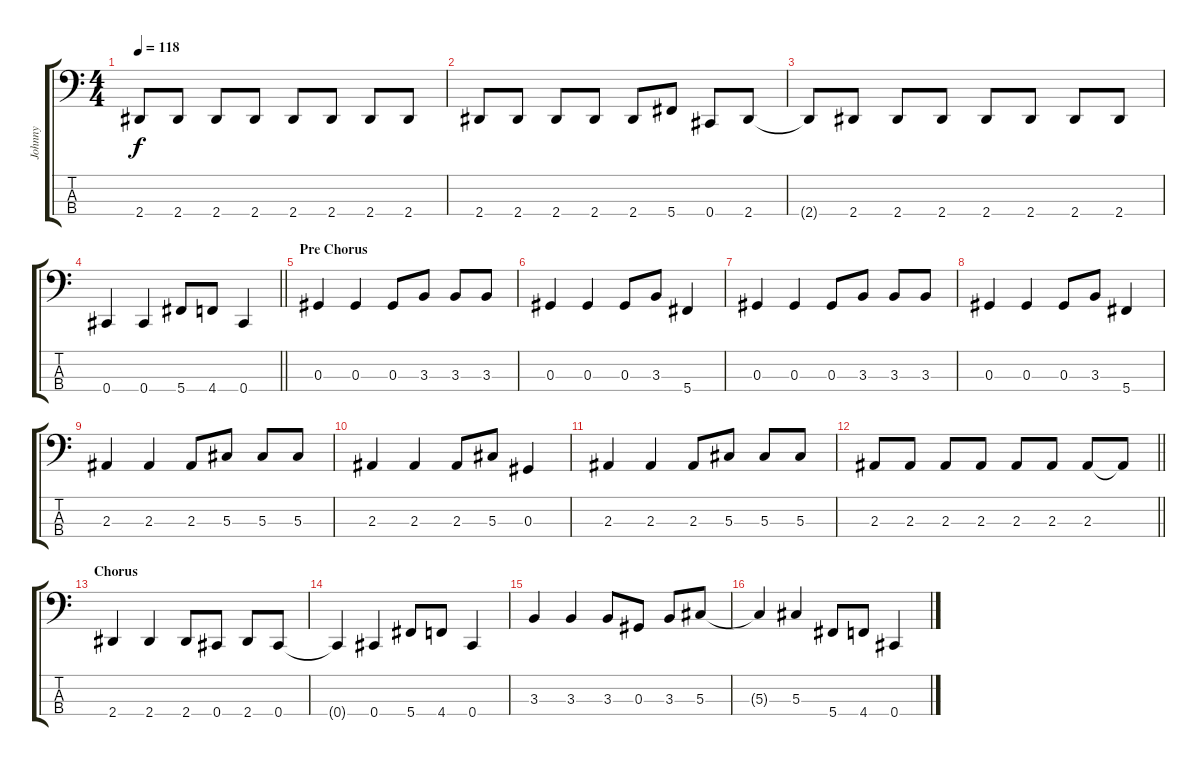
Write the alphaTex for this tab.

\track ("Johnny" "Johnny") {instrument electricbassfinger}
\staff {score tabs}
\tuning (Gb2 Db2 Ab1 Db1) {hide}
\ts (4 4)
\tempo 118
\clef f4
\ks c
2.4.8{dy f} 2.4.8 2.4.8 2.4.8 2.4.8 2.4.8 2.4.8 2.4.8 |
2.4.8 2.4.8 2.4.8 2.4.8 2.4.8 5.4.8 0.4.8 2.4.8 |
2.4{t}.8 2.4.8 2.4.8 2.4.8 2.4.8 2.4.8 2.4.8 2.4.8 |
\barLineRight lightlight
0.4.4 0.4.4 5.4.8 4.4.8 0.4.4 |
\section ("" "Pre Chorus")
0.3.4 0.3.4 0.3.8 3.3.8 3.3.8 3.3.8 |
0.3.4 0.3.4 0.3.8 3.3.8 5.4.4 |
0.3.4 0.3.4 0.3.8 3.3.8 3.3.8 3.3.8 |
0.3.4 0.3.4 0.3.8 3.3.8 5.4.4 |
2.3.4 2.3.4 2.3.8 5.3.8 5.3.8 5.3.8 |
2.3.4 2.3.4 2.3.8 5.3.8 0.3.4 |
2.3.4 2.3.4 2.3.8 5.3.8 5.3.8 5.3.8 |
\barLineRight lightlight
2.3.8 2.3.8 2.3.8 2.3.8 2.3.8 2.3.8 2.3.8 2.3{t}.8 |
\section ("" "Chorus")
2.4.4 2.4.4 2.4.8 0.4.8 2.4.8 0.4.8 |
0.4{t}.4 0.4.4 5.4.8 4.4.8 0.4.4 |
3.3.4 3.3.4 3.3.8 0.3.8 3.3.8 5.3.8 |
5.3{t}.4 5.3.4 5.4.8 4.4.8 0.4.4
